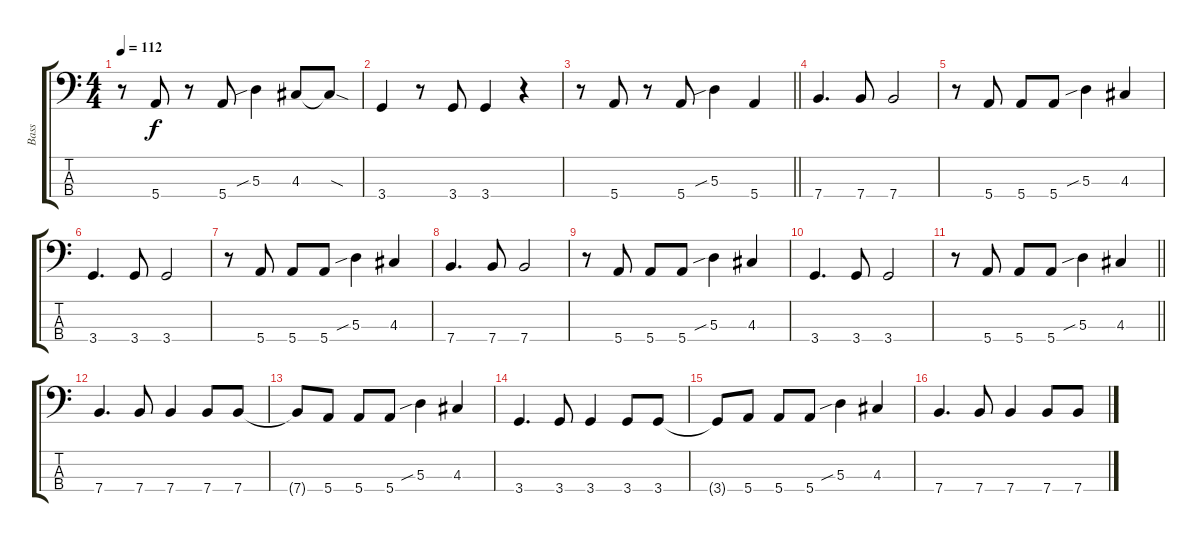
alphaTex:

\track ("Bass" "Bass") {instrument electricbassfinger}
\staff {score tabs}
\tuning (G2 D2 A1 E1) {hide}
\ts (4 4)
\tempo 112
\clef f4
\ks c
r.8{dy f} 5.4.8 r.8 5.4.8 5.3{sib}.4 4.3.8 4.3{sod t}.8 |
3.4.4 r.8 3.4.8 3.4.4 r.4 |
\barLineRight lightlight
r.8 5.4.8 r.8 5.4.8 5.3{sib}.4 5.4.4 |
\section ("" "")
7.4.4{d} 7.4.8 7.4.2 |
r.8 5.4.8 5.4.8 5.4.8 5.3{sib}.4 4.3.4 |
3.4.4{d} 3.4.8 3.4.2 |
r.8 5.4.8 5.4.8 5.4.8 5.3{sib}.4 4.3.4 |
7.4.4{d} 7.4.8 7.4.2 |
r.8 5.4.8 5.4.8 5.4.8 5.3{sib}.4 4.3.4 |
3.4.4{d} 3.4.8 3.4.2 |
\barLineRight lightlight
r.8 5.4.8 5.4.8 5.4.8 5.3{sib}.4 4.3.4 |
\section ("" "")
7.4.4{d} 7.4.8 7.4.4 7.4.8 7.4.8 |
7.4{t}.8 5.4.8 5.4.8 5.4.8 5.3{sib}.4 4.3.4 |
3.4.4{d} 3.4.8 3.4.4 3.4.8 3.4.8 |
3.4{t}.8 5.4.8 5.4.8 5.4.8 5.3{sib}.4 4.3.4 |
7.4.4{d} 7.4.8 7.4.4 7.4.8 7.4.8
